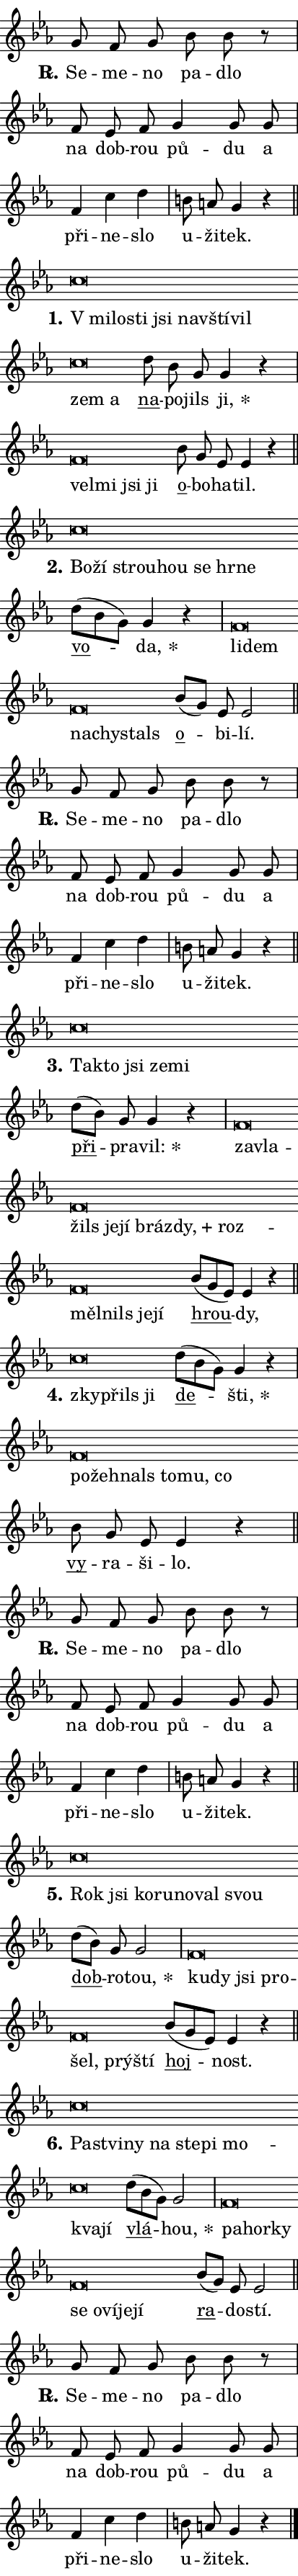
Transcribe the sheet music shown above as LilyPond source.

\version "2.22.1"
\header { tagline = "" }
\paper {
  indent = 0\cm
  top-margin = 0\cm
  right-margin = 0\cm
  bottom-margin = 0\cm
  left-margin = 0\cm
  paper-width = 7\cm
  page-breaking = #ly:one-page-breaking
  system-system-spacing.basic-distance = #11
  score-system-spacing.basic-distance = #11.3
  ragged-last = ##f
}


%% Author: Thomas Morley
%% https://lists.gnu.org/archive/html/lilypond-user/2020-05/msg00002.html
#(define (line-position grob)
"Returns position of @var[grob} in current system:
   @code{'start}, if at first time-step
   @code{'end}, if at last time-step
   @code{'middle} otherwise
"
  (let* ((col (ly:item-get-column grob))
         (ln (ly:grob-object col 'left-neighbor))
         (rn (ly:grob-object col 'right-neighbor))
         (col-to-check-left (if (ly:grob? ln) ln col))
         (col-to-check-right (if (ly:grob? rn) rn col))
         (break-dir-left
           (and
             (ly:grob-property col-to-check-left 'non-musical #f)
             (ly:item-break-dir col-to-check-left)))
         (break-dir-right
           (and
             (ly:grob-property col-to-check-right 'non-musical #f)
             (ly:item-break-dir col-to-check-right))))
        (cond ((eqv? 1 break-dir-left) 'start)
              ((eqv? -1 break-dir-right) 'end)
              (else 'middle))))

#(define (tranparent-at-line-position vctor)
  (lambda (grob)
  "Relying on @code{line-position} select the relevant enry from @var{vctor}.
Used to determine transparency,"
    (case (line-position grob)
      ((end) (not (vector-ref vctor 0)))
      ((middle) (not (vector-ref vctor 1)))
      ((start) (not (vector-ref vctor 2))))))

noteHeadBreakVisibility =
#(define-music-function (break-visibility)(vector?)
"Makes @code{NoteHead}s transparent relying on @var{break-visibility}"
#{
  \override NoteHead.transparent =
    #(tranparent-at-line-position break-visibility)
#})

#(define delete-ledgers-for-transparent-note-heads
  (lambda (grob)
    "Reads whether a @code{NoteHead} is transparent.
If so this @code{NoteHead} is removed from @code{'note-heads} from
@var{grob}, which is supposed to be @code{LedgerLineSpanner}.
As a result ledgers are not printed for this @code{NoteHead}"
    (let* ((nhds-array (ly:grob-object grob 'note-heads))
           (nhds-list
             (if (ly:grob-array? nhds-array)
                 (ly:grob-array->list nhds-array)
                 '()))
           ;; Relies on the transparent-property being done before
           ;; Staff.LedgerLineSpanner.after-line-breaking is executed.
           ;; This is fragile ...
           (to-keep
             (remove
               (lambda (nhd)
                 (ly:grob-property nhd 'transparent #f))
               nhds-list)))
      ;; TODO find a better method to iterate over grob-arrays, similiar
      ;; to filter/remove etc for lists
      ;; For now rebuilt from scratch
      (set! (ly:grob-object grob 'note-heads)  '())
      (for-each
        (lambda (nhd)
          (ly:pointer-group-interface::add-grob grob 'note-heads nhd))
        to-keep))))

hideNotes = {
  \noteHeadBreakVisibility #begin-of-line-visible
}
unHideNotes = {
  \noteHeadBreakVisibility #all-visible
}

% work-around for resetting accidentals
% https://lilypond.org/doc/v2.23/Documentation/notation/displaying-rhythms#unmetered-music
cadenzaMeasure = {
  \cadenzaOff
  \partial 1024 s1024
  \cadenzaOn
}

#(define-markup-command (accent layout props text) (markup?)
  "Underline accented syllable"
  (interpret-markup layout props
    #{\markup \override #'(offset . 4.3) \underline { #text }#}))

responsum = \markup \concat {
  "R" \hspace #-1.05 \path #0.1 #'((moveto 0 0.07) (lineto 0.9 0.8)) \hspace #0.05 "."
}

\layout {
    \context {
        \Staff
        \remove "Time_signature_engraver"
        \override LedgerLineSpanner.after-line-breaking = #delete-ledgers-for-transparent-note-heads
    }
    \context {
        \Voice {
            \override NoteHead.output-attributes = #'((class . "notehead"))
            \override Hairpin.height = #0.55
        }
    }
    \context {
        \Lyrics {
            \override StanzaNumber.output-attributes = #'((class . "stanzanumber"))
            \override LyricSpace.minimum-distance = #0.9
            \override LyricText.font-name = #"TeX Gyre Schola"
            \override LyricText.font-size = 1
            \override StanzaNumber.font-name = #"TeX Gyre Schola Bold"
            \override StanzaNumber.font-size = 1
        }
    }
}

% magnetic-lyrics.ily
%
%   written by
%     Jean Abou Samra <jean@abou-samra.fr>
%     Werner Lemberg <wl@gnu.org>
%
%   adapted by
%     Jiri Hon <jiri.hon@gmail.com>
%
% Version 2022-Apr-15

% https://www.mail-archive.com/lilypond-user@gnu.org/msg149350.html

#(define (Left_hyphen_pointer_engraver context)
   "Collect syllable-hyphen-syllable occurrences in lyrics and store
them in properties.  This engraver only looks to the left.  For
example, if the lyrics input is @code{foo -- bar}, it does the
following.

@itemize @bullet
@item
Set the @code{text} property of the @code{LyricHyphen} grob between
@q{foo} and @q{bar} to @code{foo}.

@item
Set the @code{left-hyphen} property of the @code{LyricText} grob with
text @q{foo} to the @code{LyricHyphen} grob between @q{foo} and
@q{bar}.
@end itemize

Use this auxiliary engraver in combination with the
@code{lyric-@/text::@/apply-@/magnetic-@/offset!} hook."
   (let ((hyphen #f)
         (text #f))
     (make-engraver
      (acknowledgers
       ((lyric-syllable-interface engraver grob source-engraver)
        (set! text grob)))
      (end-acknowledgers
       ((lyric-hyphen-interface engraver grob source-engraver)
        ;(when (not (grob::has-interface grob 'lyric-space-interface))
          (set! hyphen grob)));)
      ((stop-translation-timestep engraver)
       (when (and text hyphen)
         (ly:grob-set-object! text 'left-hyphen hyphen))
       (set! text #f)
       (set! hyphen #f)))))

#(define (lyric-text::apply-magnetic-offset! grob)
   "If the space between two syllables is less than the value in
property @code{LyricText@/.details@/.squash-threshold}, move the right
syllable to the left so that it gets concatenated with the left
syllable.

Use this function as a hook for
@code{LyricText@/.after-@/line-@/breaking} if the
@code{Left_@/hyphen_@/pointer_@/engraver} is active."
   (let ((hyphen (ly:grob-object grob 'left-hyphen #f)))
     (when hyphen
       (let ((left-text (ly:spanner-bound hyphen LEFT)))
         (when (grob::has-interface left-text 'lyric-syllable-interface)
           (let* ((common (ly:grob-common-refpoint grob left-text X))
                  (this-x-ext (ly:grob-extent grob common X))
                  (left-x-ext
                   (begin
                     ;; Trigger magnetism for left-text.
                     (ly:grob-property left-text 'after-line-breaking)
                     (ly:grob-extent left-text common X)))
                  ;; `delta` is the gap width between two syllables.
                  (delta (- (interval-start this-x-ext)
                            (interval-end left-x-ext)))
                  (details (ly:grob-property grob 'details))
                  (threshold (assoc-get 'squash-threshold details 0.2)))
             (when (< delta threshold)
               (let* (;; We have to manipulate the input text so that
                      ;; ligatures crossing syllable boundaries are not
                      ;; disabled.  For languages based on the Latin
                      ;; script this is essentially a beautification.
                      ;; However, for non-Western scripts it can be a
                      ;; necessity.
                      (lt (ly:grob-property left-text 'text))
                      (rt (ly:grob-property grob 'text))
                      (is-space (grob::has-interface hyphen 'lyric-space-interface))
                      (space (if is-space " " ""))
                      (space-markup (grob-interpret-markup grob " "))
                      (space-size (interval-length (ly:stencil-extent space-markup X)))
                      (extra-delta (if is-space space-size 0))
                      ;; Append new syllable.
                      (ltrt-space (if (and (string? lt) (string? rt))
                                (string-append lt space rt)
                                (make-concat-markup (list lt space rt))))
                      ;; Right-align `ltrt` to the right side.
                      (ltrt-space-markup (grob-interpret-markup
                               grob
                               (make-translate-markup
                                (cons (interval-length this-x-ext) 0)
                                (make-right-align-markup ltrt-space)))))
                 (begin
                   ;; Don't print `left-text`.
                   (ly:grob-set-property! left-text 'stencil #f)
                   ;; Set text and stencil (which holds all collected
                   ;; syllables so far) and shift it to the left.
                   (ly:grob-set-property! grob 'text ltrt-space)
                   (ly:grob-set-property! grob 'stencil ltrt-space-markup)
                   (ly:grob-translate-axis! grob (- (- delta extra-delta)) X))))))))))


#(define (lyric-hyphen::displace-bounds-first grob)
   ;; Make very sure this callback isn't triggered too early.
   (let ((left (ly:spanner-bound grob LEFT))
         (right (ly:spanner-bound grob RIGHT)))
     (ly:grob-property left 'after-line-breaking)
     (ly:grob-property right 'after-line-breaking)
     (ly:lyric-hyphen::print grob)))

squashThreshold = #0.4

\layout {
  \context {
    \Lyrics
    \consists #Left_hyphen_pointer_engraver
    \override LyricText.after-line-breaking =
      #lyric-text::apply-magnetic-offset!
    \override LyricHyphen.stencil = #lyric-hyphen::displace-bounds-first
    \override LyricText.details.squash-threshold = \squashThreshold
    \override LyricHyphen.minimum-distance = 0
    \override LyricHyphen.minimum-length = \squashThreshold
  }
}

squash = \override LyricText.details.squash-threshold = 9999
unSquash = \override LyricText.details.squash-threshold = \squashThreshold

left = \override LyricText.self-alignment-X = #LEFT
unLeft = \revert LyricText.self-alignment-X

starOffset = #(lambda (grob) 
                (let ((x_offset (ly:self-alignment-interface::aligned-on-x-parent grob)))
                  (if (= x_offset 0) 0 (+ x_offset 1.2))))

star = #(define-music-function (syllable)(string?)
"Append star separator at the end of a syllable"
#{
  \once \override LyricText.X-offset = #starOffset
  \lyricmode { \markup {
    #syllable
    \override #'((font-name . "TeX Gyre Schola Bold")) \hspace #0.2 \lower #0.65 \larger "*"
  } }
#})

starAccent = #(define-music-function (syllable)(string?)
"Append star separator at the end of a syllable and make accent"
#{
  \once \override LyricText.X-offset = #starOffset
  \lyricmode { \markup {
    \accent #syllable
    \override #'((font-name . "TeX Gyre Schola Bold")) \hspace #0.2 \lower #0.65 \larger "*"
  } }
#})

breath = #(define-music-function (syllable)(string?)
"Append breathing indicator at the end of a syllable"
#{
  \lyricmode { \markup { #syllable "+" } }
#})

optionalBreath = #(define-music-function (syllable)(string?)
"Append optional breathing indicator at the end of a syllable"
#{
  \lyricmode { \markup { #syllable "(+)" } }
#})


\score {
    <<
        \new Voice = "melody" { \cadenzaOn \key es \major \relative { g'8 f g bes bes r \cadenzaMeasure \bar "|" f8 es f g4 g8 g8 \cadenzaMeasure \bar "|" f4 c' d \cadenzaMeasure \bar "|" b8 a g4 r \cadenzaMeasure \bar "||" \break } }
        \new Lyrics \lyricsto "melody" { \lyricmode { \set stanza = \responsum
Se -- me -- no pa -- dlo na dob -- rou pů -- du a při -- ne -- slo u -- ži -- tek. } }
    >>
    \layout {}
}

\score {
    <<
        \new Voice = "melody" { \cadenzaOn \key es \major \relative { c''\breve*1/16 \hideNotes \breve*1/16 \bar "" \breve*1/16 \bar "" \breve*1/16 \bar "" \breve*1/16 \bar "" \breve*1/16 \bar "" \breve*1/16 \bar "" \breve*1/16 \breve*1/16 \bar "" \unHideNotes \bar "" d8 bes g g4 r \cadenzaMeasure \bar "|" f\breve*1/16 \hideNotes \breve*1/16 \bar "" \breve*1/16 \breve*1/16 \bar "" \unHideNotes \bar "" bes8 g es es4 r \cadenzaMeasure \bar "||" \break } }
        \new Lyrics \lyricsto "melody" { \lyricmode { \set stanza = "1."
\left "V mi" -- \squash lo -- sti jsi na -- vští -- vil zem a \unLeft \unSquash \markup \accent na -- po -- jils \star ji, \left vel -- \squash mi jsi ji \unLeft \unSquash \markup \accent o -- bo -- ha -- til. } }
    >>
    \layout {}
}

\score {
    <<
        \new Voice = "melody" { \cadenzaOn \key es \major \relative { c''\breve*1/16 \hideNotes \breve*1/16 \bar "" \breve*1/16 \bar "" \breve*1/16 \bar "" \breve*1/16 \bar "" \breve*1/16 \breve*1/16 \bar "" \unHideNotes \bar "" d8[( bes g)] g4 r \cadenzaMeasure \bar "|" f\breve*1/16 \hideNotes \breve*1/16 \bar "" \breve*1/16 \bar "" \breve*1/16 \breve*1/16 \bar "" \unHideNotes \bar "" bes8[( g)] es es2 \cadenzaMeasure \bar "||" \break } }
        \new Lyrics \lyricsto "melody" { \lyricmode { \set stanza = "2."
\left Bo -- \squash ží strou -- hou se hr -- ne \unLeft \unSquash \markup \accent vo -- \star da, \left li -- \squash dem na -- chy -- stals \unLeft \unSquash \markup \accent o -- bi -- lí. } }
    >>
    \layout {}
}

\score {
    <<
        \new Voice = "melody" { \cadenzaOn \key es \major \relative { g'8 f g bes bes r \cadenzaMeasure \bar "|" f8 es f g4 g8 g8 \cadenzaMeasure \bar "|" f4 c' d \cadenzaMeasure \bar "|" b8 a g4 r \cadenzaMeasure \bar "||" \break } }
        \new Lyrics \lyricsto "melody" { \lyricmode { \set stanza = \responsum
Se -- me -- no pa -- dlo na dob -- rou pů -- du a při -- ne -- slo u -- ži -- tek. } }
    >>
    \layout {}
}

\score {
    <<
        \new Voice = "melody" { \cadenzaOn \key es \major \relative { c''\breve*1/16 \hideNotes \breve*1/16 \bar "" \breve*1/16 \bar "" \breve*1/16 \breve*1/16 \bar "" \unHideNotes \bar "" d8[( bes)] g g4 r \cadenzaMeasure \bar "|" f\breve*1/16 \hideNotes \breve*1/16 \bar "" \breve*1/16 \bar "" \breve*1/16 \bar "" \breve*1/16 \bar "" \breve*1/16 \bar "" \breve*1/16 \bar "" \breve*1/16 \bar "" \breve*1/16 \bar "" \breve*1/16 \bar "" \breve*1/16 \breve*1/16 \bar "" \unHideNotes \bar "" bes8[( g es)] es4 r \cadenzaMeasure \bar "||" \break } }
        \new Lyrics \lyricsto "melody" { \lyricmode { \set stanza = "3."
\left Tak -- \squash to jsi ze -- mi \unLeft \unSquash \markup \accent při -- pra -- \star vil: \left za -- \squash vla -- žils je -- jí bráz -- \breath "dy," roz -- měl -- nils je -- jí \unLeft \unSquash \markup \accent hrou -- dy, } }
    >>
    \layout {}
}

\score {
    <<
        \new Voice = "melody" { \cadenzaOn \key es \major \relative { c''\breve*1/16 \hideNotes \breve*1/16 \breve*1/16 \bar "" \unHideNotes \bar "" d8[( bes g)] g4 r \cadenzaMeasure \bar "|" f\breve*1/16 \hideNotes \breve*1/16 \bar "" \breve*1/16 \bar "" \breve*1/16 \bar "" \breve*1/16 \breve*1/16 \bar "" \unHideNotes \bar "" bes8 g es es4 r \cadenzaMeasure \bar "||" \break } }
        \new Lyrics \lyricsto "melody" { \lyricmode { \set stanza = "4."
\left zky -- \squash přils ji \unLeft \unSquash \markup \accent de -- \star šti, \left po -- \squash žeh -- nals to -- mu, co \unLeft \unSquash \markup \accent vy -- ra -- ši -- lo. } }
    >>
    \layout {}
}

\score {
    <<
        \new Voice = "melody" { \cadenzaOn \key es \major \relative { g'8 f g bes bes r \cadenzaMeasure \bar "|" f8 es f g4 g8 g8 \cadenzaMeasure \bar "|" f4 c' d \cadenzaMeasure \bar "|" b8 a g4 r \cadenzaMeasure \bar "||" \break } }
        \new Lyrics \lyricsto "melody" { \lyricmode { \set stanza = \responsum
Se -- me -- no pa -- dlo na dob -- rou pů -- du a při -- ne -- slo u -- ži -- tek. } }
    >>
    \layout {}
}

\score {
    <<
        \new Voice = "melody" { \cadenzaOn \key es \major \relative { c''\breve*1/16 \hideNotes \breve*1/16 \bar "" \breve*1/16 \bar "" \breve*1/16 \bar "" \breve*1/16 \bar "" \breve*1/16 \breve*1/16 \bar "" \unHideNotes \bar "" d8[( bes)] g g2 \cadenzaMeasure \bar "|" f\breve*1/16 \hideNotes \breve*1/16 \bar "" \breve*1/16 \bar "" \breve*1/16 \bar "" \breve*1/16 \bar "" \breve*1/16 \breve*1/16 \bar "" \unHideNotes \bar "" bes8[( g es)] es4 r \cadenzaMeasure \bar "||" \break } }
        \new Lyrics \lyricsto "melody" { \lyricmode { \set stanza = "5."
\left Rok \squash jsi ko -- ru -- no -- val svou \unLeft \unSquash \markup \accent dob -- ro -- \star tou, \left ku -- \squash dy jsi pro -- šel, prý -- ští \unLeft \unSquash \markup \accent hoj -- nost. } }
    >>
    \layout {}
}

\score {
    <<
        \new Voice = "melody" { \cadenzaOn \key es \major \relative { c''\breve*1/16 \hideNotes \breve*1/16 \bar "" \breve*1/16 \bar "" \breve*1/16 \bar "" \breve*1/16 \bar "" \breve*1/16 \bar "" \breve*1/16 \bar "" \breve*1/16 \breve*1/16 \bar "" \unHideNotes \bar "" d8[( bes g)] g2 \cadenzaMeasure \bar "|" f\breve*1/16 \hideNotes \breve*1/16 \bar "" \breve*1/16 \bar "" \breve*1/16 \bar "" \breve*1/16 \bar "" \breve*1/16 \bar "" \breve*1/16 \breve*1/16 \bar "" \unHideNotes \bar "" bes8[( g)] es es2 \cadenzaMeasure \bar "||" \break } }
        \new Lyrics \lyricsto "melody" { \lyricmode { \set stanza = "6."
\left Past -- \squash vi -- ny na ste -- pi mo -- kva -- jí \unLeft \unSquash \markup \accent vlá -- \star hou, \left pa -- \squash hor -- ky se o -- ví -- je -- jí \unLeft \unSquash \markup \accent ra -- do -- stí. } }
    >>
    \layout {}
}

\score {
    <<
        \new Voice = "melody" { \cadenzaOn \key es \major \relative { g'8 f g bes bes r \cadenzaMeasure \bar "|" f8 es f g4 g8 g8 \cadenzaMeasure \bar "|" f4 c' d \cadenzaMeasure \bar "|" b8 a g4 r \cadenzaMeasure \bar "||" \break } \bar "|." }
        \new Lyrics \lyricsto "melody" { \lyricmode { \set stanza = \responsum
Se -- me -- no pa -- dlo na dob -- rou pů -- du a při -- ne -- slo u -- ži -- tek. } }
    >>
    \layout {}
}
